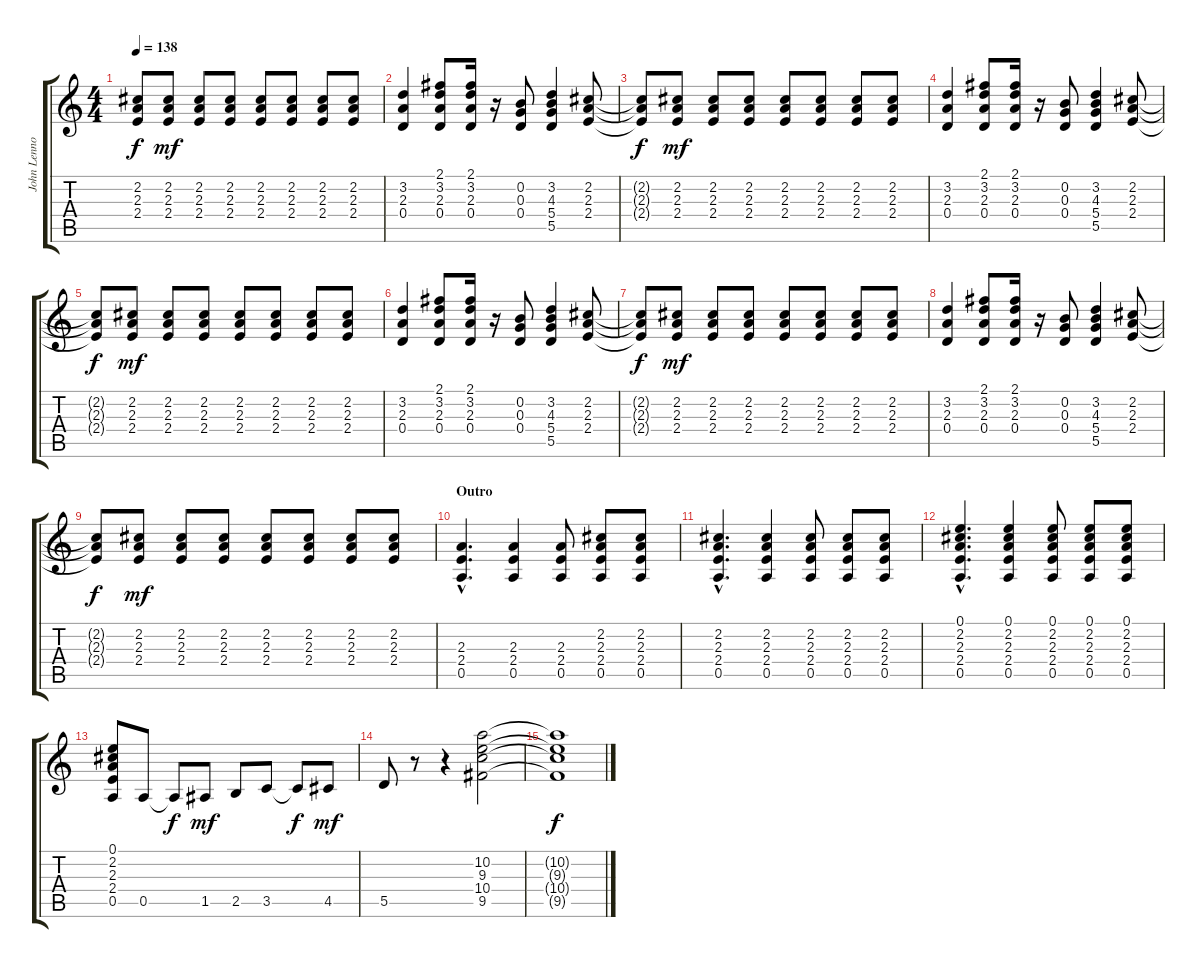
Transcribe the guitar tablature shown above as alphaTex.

\track ("John Lennon" "John Lenno") {instrument electricguitarclean}
\staff {score tabs}
\tuning (E4 B3 G3 D3 A2 E2) {hide}
\ts (4 4)
\tempo 138
\clef g2
\ks c
(2.2{t} 2.3{t} 2.4{t}).8{dy f} (2.2 2.3 2.4).8{dy mf} (2.2 2.3 2.4).8 (2.2 2.3 2.4).8 (2.2 2.3 2.4).8 (2.2 2.3 2.4).8 (2.2 2.3 2.4).8 (2.2 2.3 2.4).8 |
(3.2 2.3 0.4).4 (2.1 3.2 2.3 0.4).8 (2.1 3.2 2.3 0.4).16 r.16 (0.2 0.3 0.4).8 (3.2 4.3 5.4 5.5).4 (2.2 2.3 2.4).8 |
(2.2{t} 2.3{t} 2.4{t}).8{dy f} (2.2 2.3 2.4).8{dy mf} (2.2 2.3 2.4).8 (2.2 2.3 2.4).8 (2.2 2.3 2.4).8 (2.2 2.3 2.4).8 (2.2 2.3 2.4).8 (2.2 2.3 2.4).8 |
(3.2 2.3 0.4).4 (2.1 3.2 2.3 0.4).8 (2.1 3.2 2.3 0.4).16 r.16 (0.2 0.3 0.4).8 (3.2 4.3 5.4 5.5).4 (2.2 2.3 2.4).8 |
(2.2{t} 2.3{t} 2.4{t}).8{dy f} (2.2 2.3 2.4).8{dy mf} (2.2 2.3 2.4).8 (2.2 2.3 2.4).8 (2.2 2.3 2.4).8 (2.2 2.3 2.4).8 (2.2 2.3 2.4).8 (2.2 2.3 2.4).8 |
(3.2 2.3 0.4).4 (2.1 3.2 2.3 0.4).8 (2.1 3.2 2.3 0.4).16 r.16 (0.2 0.3 0.4).8 (3.2 4.3 5.4 5.5).4 (2.2 2.3 2.4).8 |
(2.2{t} 2.3{t} 2.4{t}).8{dy f} (2.2 2.3 2.4).8{dy mf} (2.2 2.3 2.4).8 (2.2 2.3 2.4).8 (2.2 2.3 2.4).8 (2.2 2.3 2.4).8 (2.2 2.3 2.4).8 (2.2 2.3 2.4).8 |
(3.2 2.3 0.4).4 (2.1 3.2 2.3 0.4).8 (2.1 3.2 2.3 0.4).16 r.16 (0.2 0.3 0.4).8 (3.2 4.3 5.4 5.5).4 (2.2 2.3 2.4).8 |
(2.2{t} 2.3{t} 2.4{t}).8{dy f} (2.2 2.3 2.4).8{dy mf} (2.2 2.3 2.4).8 (2.2 2.3 2.4).8 (2.2 2.3 2.4).8 (2.2 2.3 2.4).8 (2.2 2.3 2.4).8 (2.2 2.3 2.4).8 |
\section ("" "Outro")
(2.3{hac} 2.4{hac} 0.5{hac}).4{d} (2.3 2.4 0.5).4 (2.3 2.4 0.5).8 (2.2 2.3 2.4 0.5).8 (2.2 2.3 2.4 0.5).8 |
(2.2{hac} 2.3{hac} 2.4{hac} 0.5{hac}).4{d} (2.2 2.3 2.4 0.5).4 (2.2 2.3 2.4 0.5).8 (2.2 2.3 2.4 0.5).8 (2.2 2.3 2.4 0.5).8 |
(0.1{hac} 2.2{hac} 2.3{hac} 2.4{hac} 0.5{hac}).4{d} (0.1 2.2 2.3 2.4 0.5).4 (0.1 2.2 2.3 2.4 0.5).8 (0.1 2.2 2.3 2.4 0.5).8 (0.1 2.2 2.3 2.4 0.5).8 |
(0.1 2.2 2.3 2.4 0.5).8 0.5.8 0.5{t}.8{dy f} 1.5.8{dy mf} 2.5.8 3.5.8 3.5{t}.8{dy f} 4.5.8{dy mf} |
5.5.8 r.8 r.4 (10.2 9.3 10.4 9.5).2 |
(10.2{t} 9.3{t} 10.4{t} 9.5{t}).1{dy f}
